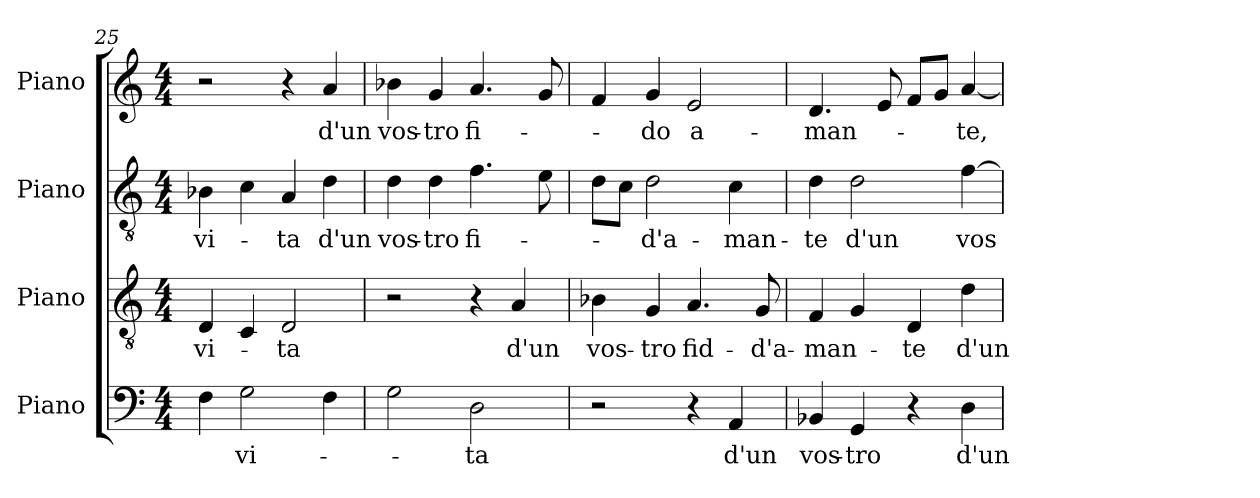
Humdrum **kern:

**kern	**text	**kern	**text	**kern	**text	**kern	**text
*part4	*part4	*part3	*part3	*part2	*part2	*part1	*part1
*staff4	*staff4	*staff3	*staff3	*staff2	*staff2	*staff1	*staff1
*I"Piano	*	*I"Piano	*	*I"Piano	*	*I"Piano	*
*I'Pno.	*	*I'Pno.	*	*I'Pno.	*	*I'Pno.	*
*clefF4	*	*clefGv2	*	*clefGv2	*	*clefG2	*
*	*	*ITrd7c12	*	*ITrd7c12	*	*	*
*k[]	*	*k[]	*	*k[]	*	*k[]	*
*C:	*	*C:	*	*C:	*	*C:	*
*M4/4	*	*M4/4	*	*M4/4	*	*M4/4	*
=25	=25	=25	=25	=25	=25	=25	=25
!	!	!	!LO:LY:b:color=#000000	!	!	!	!
!	!	!	!	!	!LO:LY:b:color=#000000	!	!
4Fi\	.	4DDi/	vi-	4BB-i\	vi-	2r	.
!	!LO:LY:b:color=#000000	!	!	!	!	!	!
2Gi\	vi-	4CCi/	.	4Ci\	.	.	.
!	!	!	!LO:LY:b:color=#000000	!	!	!	!
!	!	!	!	!	!LO:LY:b:color=#000000	!	!
.	.	2DDi/	-ta	4AAi/	-ta	4r	.
!	!	!	!	!	!LO:LY:b:color=#000000	!	!
!	!	!	!	!	!	!	!LO:LY:b:color=#000000
4Fi\	.	.	.	4Di\	d'un	4ai/	d'un
=26	=26	=26	=26	=26	=26	=26	=26
!	!	!	!	!	!LO:LY:b:color=#000000	!	!
!	!	!	!	!	!	!	!LO:LY:b:color=#000000
2Gi\	.	2r	.	4Di\	vos-	4b-i\	vos-
!	!	!	!	!	!LO:LY:b:color=#000000	!	!
!	!	!	!	!	!	!	!LO:LY:b:color=#000000
.	.	.	.	4Di\	-tro	4gi/	-tro
!	!LO:LY:b:color=#000000	!	!	!	!	!	!
!	!	!	!	!	!LO:LY:b:color=#000000	!	!
!	!	!	!	!	!	!	!LO:LY:b:color=#000000
2Di\	-ta	4r	.	4.Fi\	fi-	4.ai/	fi-
!	!	!	!LO:LY:b:color=#000000	!	!	!	!
.	.	4AAi/	d'un	.	.	.	.
.	.	.	.	8Ei\	.	8gi/	.
=27	=27	=27	=27	=27	=27	=27	=27
!	!	!	!LO:LY:b:color=#000000	!	!	!	!
2r	.	4BB-i\	vos-	8Di\L	.	4fi/	.
.	.	.	.	8Ci\J	.	.	.
!	!	!	!LO:LY:b:color=#000000	!	!	!	!
!	!	!	!	!	!LO:LY:b:color=#000000	!	!
!	!	!	!	!	!	!	!LO:LY:b:color=#000000
.	.	4GGi/	-tro	2Di\	-d'a-	4gi/	-do
!	!	!	!LO:LY:b:color=#000000	!	!	!	!
!	!	!	!	!	!	!	!LO:LY:b:color=#000000
4r	.	4.AAi/	fid-	.	.	2ei/	a-
!	!LO:LY:b:color=#000000	!	!	!	!	!	!
!	!	!	!	!	!LO:LY:b:color=#000000	!	!
4AAi/	d'un	.	.	4Ci\	-man-	.	.
!	!	!	!LO:LY:b:color=#000000	!	!	!	!
.	.	8GGi/	-d'a-	.	.	.	.
!!LO:LB:g=z
=28	=28	=28	=28	=28	=28	=28	=28
!	!LO:LY:b:color=#000000	!	!	!	!	!	!
!	!	!	!LO:LY:b:color=#000000	!	!	!	!
!	!	!	!	!	!LO:LY:b:color=#000000	!	!
!	!	!	!	!	!	!	!LO:LY:b:color=#000000
4BB-i/	vos-	4FFi/	-man-	4Di\	-te	4.di/	-man-
!	!LO:LY:b:color=#000000	!	!	!	!	!	!
!	!	!	!	!	!LO:LY:b:color=#000000	!	!
4GGi/	-tro	4GGi/	.	2Di\	d'un	.	.
.	.	.	.	.	.	8ei/	.
!	!	!	!LO:LY:b:color=#000000	!	!	!	!
4r	.	4DDi/	-te	.	.	8fi/L	.
.	.	.	.	.	.	8gi/J	.
!	!LO:LY:b:color=#000000	!	!	!	!	!	!
!	!	!	!LO:LY:b:color=#000000	!	!	!	!
!	!	!	!	!	!LO:LY:b:color=#000000	!	!
!	!	!	!	!	!	!	!LO:LY:b:color=#000000
4Di\	d'un	4Di\	d'un-	[4Fi\	vos-	[4ai/	-te,
=	=	=	=	=	=	=	=
*-	*-	*-	*-	*-	*-	*-	*-
